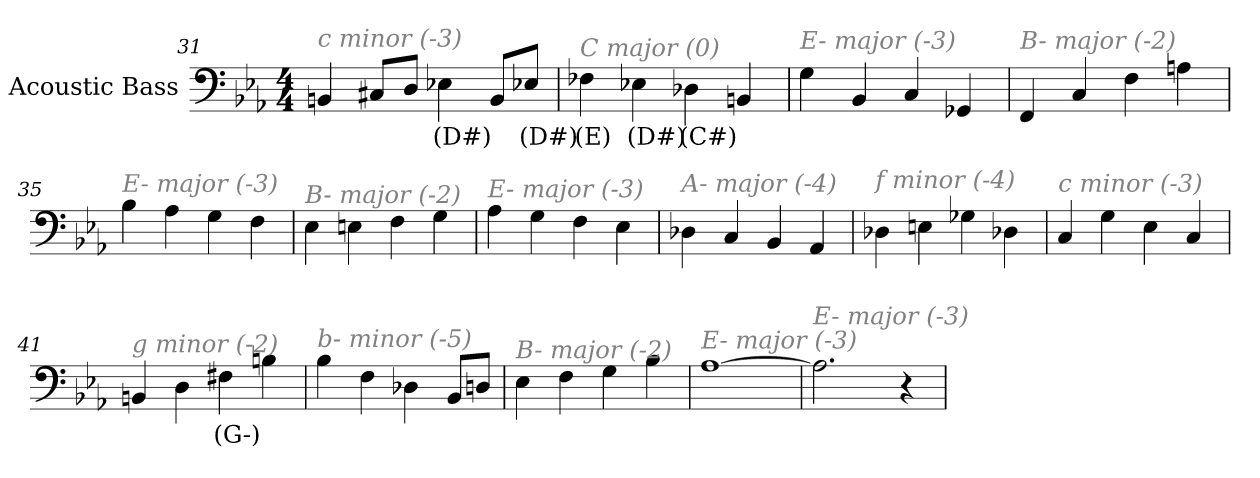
**kern	**text
*part1	*part1
*staff1	*staff1
*I"Acoustic Bass	*
*clefF4	*
*ITrd7c12	*
*k[b-e-a-]	*
*E-:	*
*M4/4	*
=31	=31
!LO:TX:i:color=#808080:t=c minor (-3)	!
4BBBn	.
8CC#XL	.
8DDJ	.
4EE-Xi	(D#)
8BBBL	.
8EE-XiJ	(D#)
=32	=32
!LO:TX:i:color=#808080:t=C major (0)	!
4FF-Xj	(E)
4EE-Xi	(D#)
4DD-Xi	(C#)
4BBBn	.
=33	=33
!LO:TX:i:color=#808080:t=E- major (-3)	!
4GG	.
4BBB-	.
4CC	.
4GGG-X	.
=34	=34
!LO:TX:i:color=#808080:t=B- major (-2)	!
4FFF	.
4CC	.
4FF	.
4AAn	.
=35	=35
!LO:TX:i:color=#808080:t=E- major (-3)	!
4BB-	.
4AA-	.
4GG	.
4FF	.
=36	=36
!LO:TX:i:color=#808080:t=B- major (-2)	!
4EE-	.
4EEn	.
4FF	.
4GG	.
=37	=37
!LO:TX:i:color=#808080:t=E- major (-3)	!
4AA-	.
4GG	.
4FF	.
4EE-	.
=38	=38
!LO:TX:i:color=#808080:t=A- major (-4)	!
4DD-X	.
4CC	.
4BBB-	.
4AAA-	.
=39	=39
!LO:TX:i:color=#808080:t=f minor (-4)	!
4DD-X	.
4EEn	.
4GG-X	.
4DD-X	.
=40	=40
!LO:TX:i:color=#808080:t=c minor (-3)	!
4CC	.
4GG	.
4EE-	.
4CC	.
=41	=41
!LO:TX:i:color=#808080:t=g minor (-2)	!
4BBBn	.
4DD	.
4FF#Xi	(G-)
4BBn	.
=42	=42
!LO:TX:i:color=#808080:t=b- minor (-5)	!
4BB-	.
4FF	.
4DD-X	.
8BBB-L	.
8DDnJ	.
=43	=43
!LO:TX:i:color=#808080:t=B- major (-2)	!
4EE-	.
4FF	.
4GG	.
4BB-	.
=44	=44
!LO:TX:i:color=#808080:t=E- major (-3)	!
[1AA-	.
=45	=45
!LO:TX:i:color=#808080:t=E- major (-3)	!
2.AA-]	.
4r	.
=	=
*-	*-
